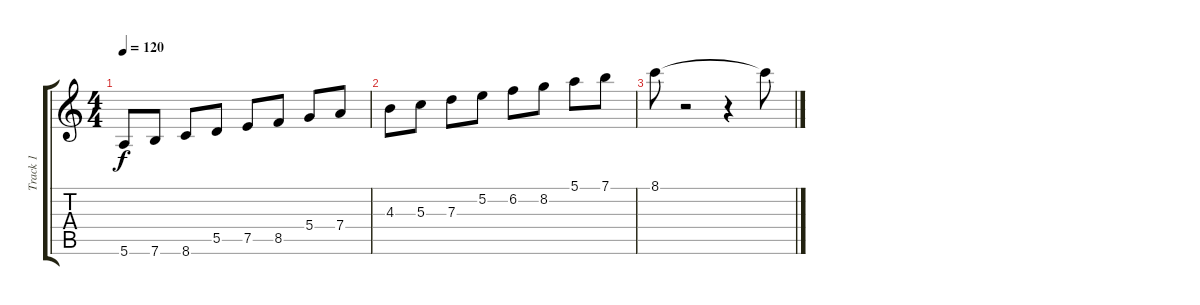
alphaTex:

\track ("Track 1" "Track 1") {instrument acousticguitarsteel}
\staff {score tabs}
\tuning (E4 B3 G3 D3 A2 E2) {hide}
\ts (4 4)
\tempo 120
\clef g2
\ks c
5.6.8{dy f instrument acousticguitarsteel} 7.6.8 8.6.8 5.5.8 7.5.8 8.5.8 5.4.8 7.4.8 |
4.3.8 5.3.8 7.3.8 5.2.8 6.2.8 8.2.8 5.1.8 7.1.8 |
8.1.8 r.2 r.4 8.1{t}.8
